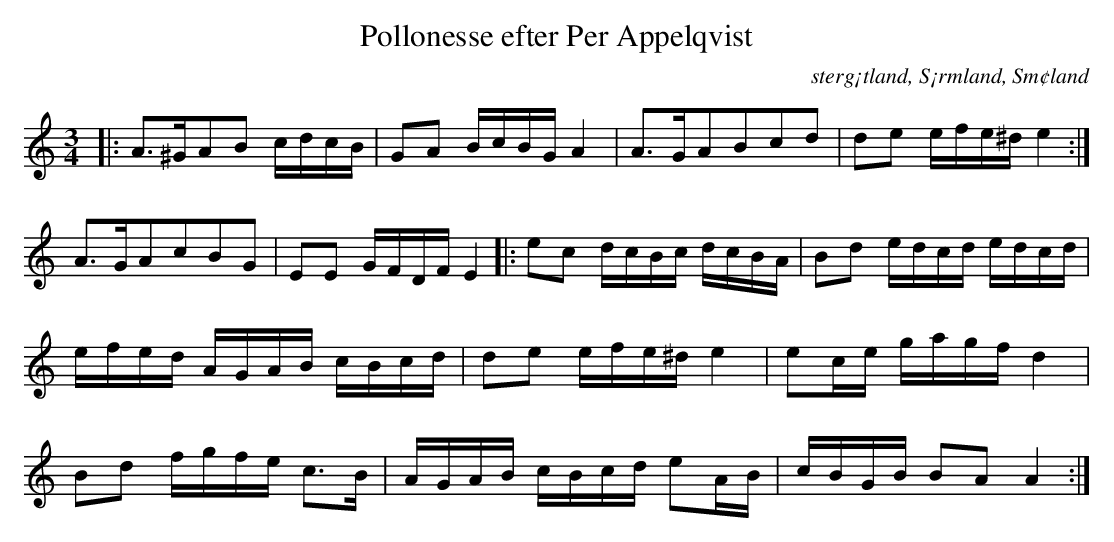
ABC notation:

X:1
T:Pollonesse efter Per Appelqvist
O: sterg¡tland, S¡rmland, Sm¢land
M:3/4
L:1/8
K:C
|: A>^GAB c/2d/2c/2B/2| GA B/2c/2B/2G/2 A2 | A>GABcd | de e/2f/2e/2^d/2 e2 :| A>GAcBG | EE G/2F/2D/2F/2 E2  |: ec d/2c/2B/2c/2 d/2c/2B/2A/2 | Bd e/2d/2c/2d/2 e/2d/2c/2d/2 |e/2f/2e/2d/2 A/2G/2A/2B/2 c/2B/2c/2d/2 | de e/2f/2e/2^d/2 e2 | ec/2e/2 g/2a/2g/2f/2 d2 | Bd f/2g/2f/2e/2 c>B | A/2G/2A/2B/2 c/2B/2c/2d/2 eA/2B/2 | c/2B/2G/2B/2 BA A2 :|
